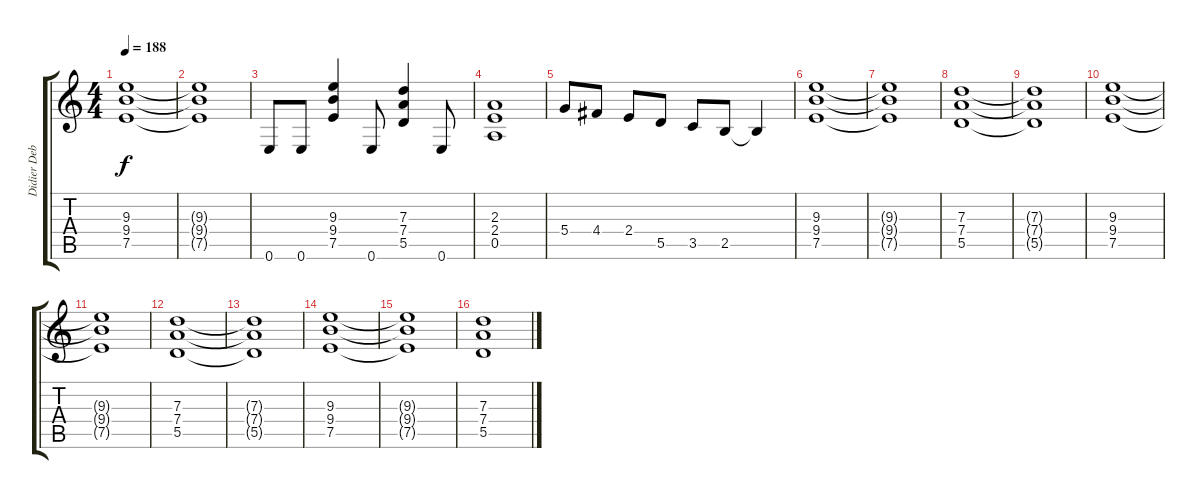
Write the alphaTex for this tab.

\track ("Didier Deboffe" "Didier Deb") {instrument distortionguitar}
\staff {score tabs}
\tuning (E4 B3 G3 D3 A2 E2) {hide}
\ts (4 4)
\tempo 188
\clef g2
\ks c
(9.3 9.4 7.5).1{dy f} |
(9.3{t} 9.4{t} 7.5{t}).1 |
0.6.8 0.6.8 (9.3 9.4 7.5).4 0.6.8 (7.3 7.4 5.5).4 0.6.8 |
(2.3 2.4 0.5).1 |
5.4.8 4.4.8 2.4.8 5.5.8 3.5.8 2.5.8 2.5{t}.4 |
(9.3 9.4 7.5).1 |
(9.3{t} 9.4{t} 7.5{t}).1 |
(7.3 7.4 5.5).1 |
(7.3{t} 7.4{t} 5.5{t}).1 |
(9.3 9.4 7.5).1 |
(9.3{t} 9.4{t} 7.5{t}).1 |
(7.3 7.4 5.5).1 |
(7.3{t} 7.4{t} 5.5{t}).1 |
(9.3 9.4 7.5).1 |
(9.3{t} 9.4{t} 7.5{t}).1 |
(7.3 7.4 5.5).1
